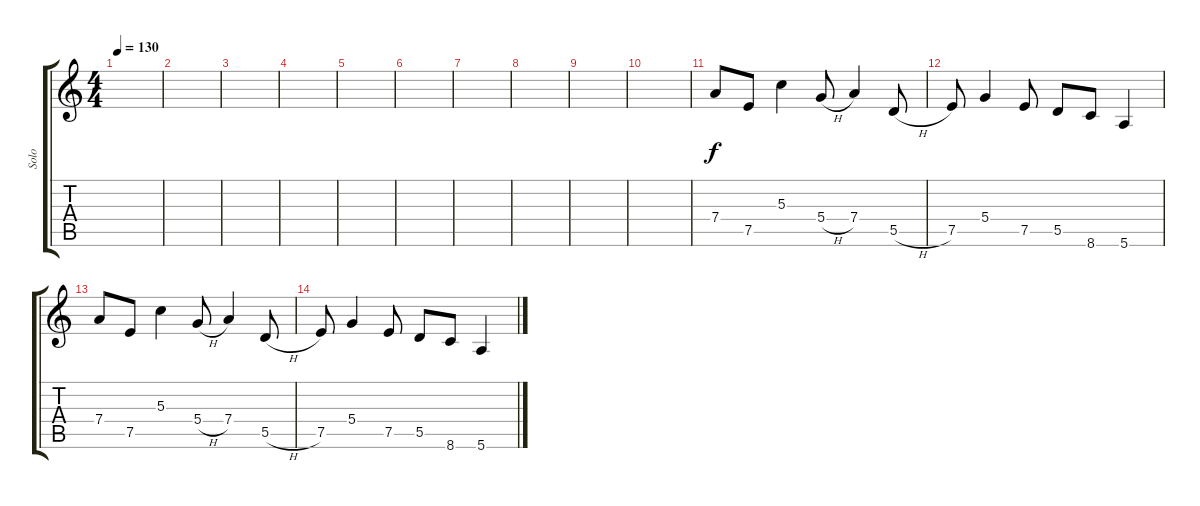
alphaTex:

\track ("Solo" "Solo") {instrument distortionguitar}
\staff {score tabs}
\tuning (E4 B3 G3 D3 A2 E2) {hide}
\ts (4 4)
\tempo 130
\clef g2
\ks c
|
|
|
|
|
|
|
|
|
|
7.4.8 7.5.8 5.3.4 5.4{h}.8 7.4.4 5.5{h}.8 |
7.5.8 5.4.4 7.5.8 5.5.8 8.6.8 5.6.4 |
7.4.8 7.5.8 5.3.4 5.4{h}.8 7.4.4 5.5{h}.8 |
7.5.8 5.4.4 7.5.8 5.5.8 8.6.8 5.6.4
